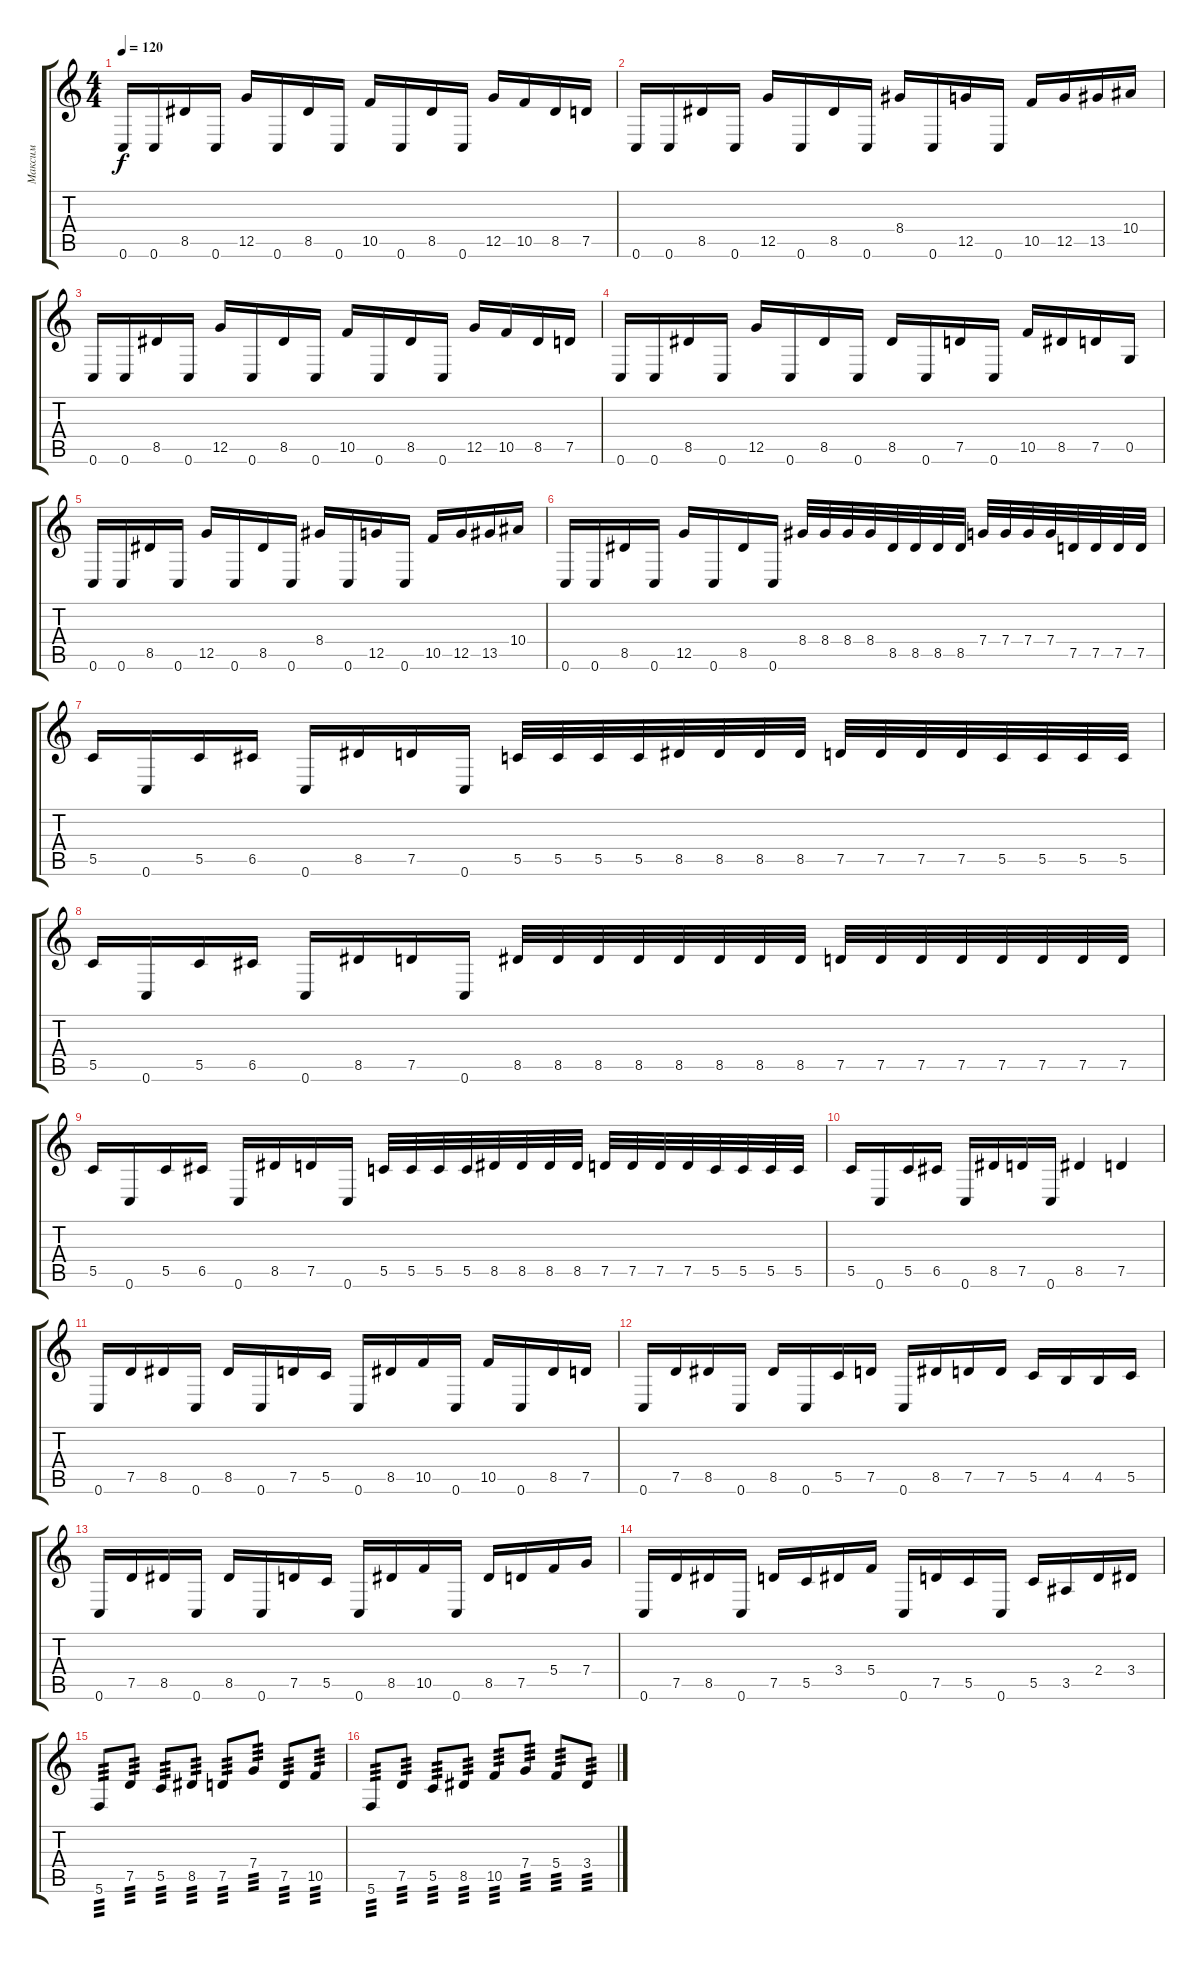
\track ("Максим" "Максим") {instrument distortionguitar}
\staff {score tabs}
\tuning (D4 A3 F3 C3 G2 C2) {hide}
\ts (4 4)
\tempo 120
\clef g2
\ks c
0.6.16{dy f} 0.6.16 8.5.16 0.6.16 12.5.16 0.6.16 8.5.16 0.6.16 10.5.16 0.6.16 8.5.16 0.6.16 12.5.16 10.5.16 8.5.16 7.5.16 |
0.6.16 0.6.16 8.5.16 0.6.16 12.5.16 0.6.16 8.5.16 0.6.16 8.4.16 0.6.16 12.5.16 0.6.16 10.5.16 12.5.16 13.5.16 10.4.16 |
0.6.16 0.6.16 8.5.16 0.6.16 12.5.16 0.6.16 8.5.16 0.6.16 10.5.16 0.6.16 8.5.16 0.6.16 12.5.16 10.5.16 8.5.16 7.5.16 |
0.6.16 0.6.16 8.5.16 0.6.16 12.5.16 0.6.16 8.5.16 0.6.16 8.5.16 0.6.16 7.5.16 0.6.16 10.5.16 8.5.16 7.5.16 0.5.16 |
0.6.16 0.6.16 8.5.16 0.6.16 12.5.16 0.6.16 8.5.16 0.6.16 8.4.16 0.6.16 12.5.16 0.6.16 10.5.16 12.5.16 13.5.16 10.4.16 |
0.6.16 0.6.16 8.5.16 0.6.16 12.5.16 0.6.16 8.5.16 0.6.16 8.4.32 8.4.32 8.4.32 8.4.32 8.5.32 8.5.32 8.5.32 8.5.32 7.4.32 7.4.32 7.4.32 7.4.32 7.5.32 7.5.32 7.5.32 7.5.32 |
5.5.16 0.6.16 5.5.16 6.5.16 0.6.16 8.5.16 7.5.16 0.6.16 5.5.32 5.5.32 5.5.32 5.5.32 8.5.32 8.5.32 8.5.32 8.5.32 7.5.32 7.5.32 7.5.32 7.5.32 5.5.32 5.5.32 5.5.32 5.5.32 |
5.5.16 0.6.16 5.5.16 6.5.16 0.6.16 8.5.16 7.5.16 0.6.16 8.5.32 8.5.32 8.5.32 8.5.32 8.5.32 8.5.32 8.5.32 8.5.32 7.5.32 7.5.32 7.5.32 7.5.32 7.5.32 7.5.32 7.5.32 7.5.32 |
5.5.16 0.6.16 5.5.16 6.5.16 0.6.16 8.5.16 7.5.16 0.6.16 5.5.32 5.5.32 5.5.32 5.5.32 8.5.32 8.5.32 8.5.32 8.5.32 7.5.32 7.5.32 7.5.32 7.5.32 5.5.32 5.5.32 5.5.32 5.5.32 |
5.5.16 0.6.16 5.5.16 6.5.16 0.6.16 8.5.16 7.5.16 0.6.16 8.5.4 7.5.4 |
0.6.16 7.5.16 8.5.16 0.6.16 8.5.16 0.6.16 7.5.16 5.5.16 0.6.16 8.5.16 10.5.16 0.6.16 10.5.16 0.6.16 8.5.16 7.5.16 |
0.6.16 7.5.16 8.5.16 0.6.16 8.5.16 0.6.16 5.5.16 7.5.16 0.6.16 8.5.16 7.5.16 7.5.16 5.5.16 4.5.16 4.5.16 5.5.16 |
0.6.16 7.5.16 8.5.16 0.6.16 8.5.16 0.6.16 7.5.16 5.5.16 0.6.16 8.5.16 10.5.16 0.6.16 8.5.16 7.5.16 5.4.16 7.4.16 |
0.6.16 7.5.16 8.5.16 0.6.16 7.5.16 5.5.16 3.4.16 5.4.16 0.6.16 7.5.16 5.5.16 0.6.16 5.5.16 3.5.16 2.4.16 3.4.16 |
5.6.8{tp 3} 7.5.8{tp 3} 5.5.8{tp 3} 8.5.8{tp 3} 7.5.8{tp 3} 7.4.8{tp 3} 7.5.8{tp 3} 10.5.8{tp 3} |
5.6.8{tp 3} 7.5.8{tp 3} 5.5.8{tp 3} 8.5.8{tp 3} 10.5.8{tp 3} 7.4.8{tp 3} 5.4.8{tp 3} 3.4.8{tp 3}
